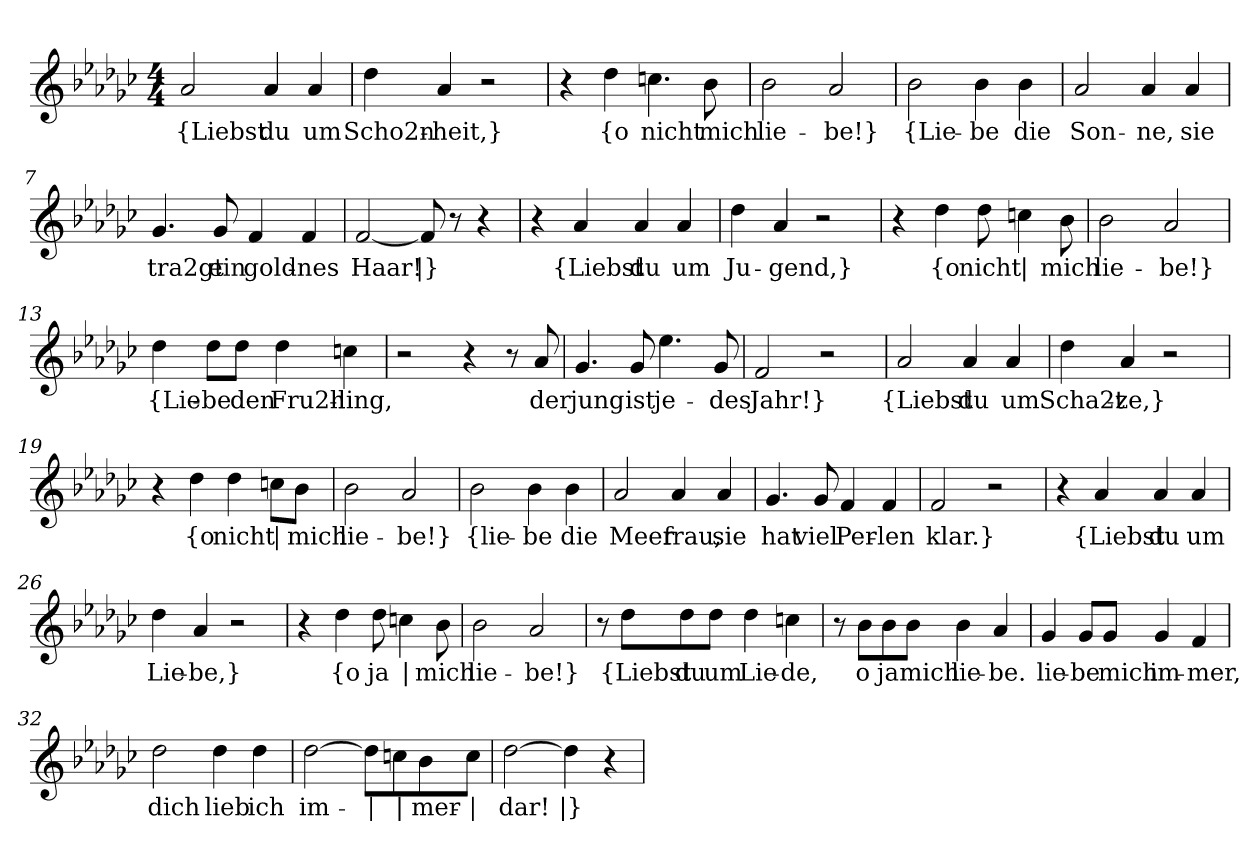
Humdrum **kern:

**kern	**text
*part1	*part1
*staff1	*staff1
*clefG2	*
*k[b-e-a-d-g-c-]	*
*M4/4	*
=1	=1
!	!LO:LY:b
2a-/	{Liebst
!	!LO:LY:b
4a-/	du
!	!LO:LY:b
4a-/	um
=2	=2
!	!LO:LY:b
4dd-\	Scho2n-
!	!LO:LY:b
4a-/	-heit,}
2r	.
=3	=3
4r	.
!	!LO:LY:b
4dd-\	{o
!	!LO:LY:b
4.ccn\	nicht
!	!LO:LY:b
8b-\	mich
=4	=4
!	!LO:LY:b
2b-\	lie-
!	!LO:LY:b
2a-/	-be!}
=5	=5
!	!LO:LY:b
2b-\	{Lie-
!	!LO:LY:b
4b-\	-be
!	!LO:LY:b
4b-\	die
=6	=6
!	!LO:LY:b
2a-/	Son-
!	!LO:LY:b
4a-/	-ne,
!	!LO:LY:b
4a-/	sie
!!LO:LB:g=z
=7	=7
!	!LO:LY:b
4.g-/	tra2gt
!	!LO:LY:b
8g-/	ein
!	!LO:LY:b
4f/	gold-
!	!LO:LY:b
4f/	-nes
=8	=8
!	!LO:LY:b
[2f/	Haar!
!	!LO:LY:b
8f/]	|}
8r	.
4r	.
=9	=9
4r	.
!	!LO:LY:b
4a-/	{Liebst
!	!LO:LY:b
4a-/	du
!	!LO:LY:b
4a-/	um
=10	=10
!	!LO:LY:b
4dd-\	Ju-
!	!LO:LY:b
4a-/	-gend,}
2r	.
=11	=11
4r	.
!	!LO:LY:b
4dd-\	{o
!	!LO:LY:b
8dd-\	nicht
!	!LO:LY:b
4ccn\	|
!	!LO:LY:b
8b-\	mich
=12	=12
!	!LO:LY:b
2b-\	lie-
!	!LO:LY:b
2a-/	-be!}
!!LO:LB:g=z
=13	=13
!	!LO:LY:b
4dd-\	{Lie-
!	!LO:LY:b
8dd-\L	-be
!	!LO:LY:b
8dd-\J	den
!	!LO:LY:b
4dd-\	Fru2h-
!	!LO:LY:b
4ccn\	-ling,
=14	=14
2r	.
4r	.
8r	.
!	!LO:LY:b
8a-/	der
=15	=15
!	!LO:LY:b
4.g-/	jung
!	!LO:LY:b
8g-/	ist
!	!LO:LY:b
4.ee-\	je-
!	!LO:LY:b
8g-/	-des
=16	=16
!	!LO:LY:b
2f/	Jahr!}
2r	.
=17	=17
!	!LO:LY:b
2a-/	{Liebst
!	!LO:LY:b
4a-/	du
!	!LO:LY:b
4a-/	um
=18	=18
!	!LO:LY:b
4dd-\	Scha2t-
!	!LO:LY:b
4a-/	-ze,}
2r	.
!!LO:LB:g=z
=19	=19
4r	.
!	!LO:LY:b
4dd-\	{o
!	!LO:LY:b
4dd-\	nicht
!	!LO:LY:b
8ccn\L	|
!	!LO:LY:b
8b-\J	mich
=20	=20
!	!LO:LY:b
2b-\	lie-
!	!LO:LY:b
2a-/	-be!}
=21	=21
!	!LO:LY:b
2b-\	{lie-
!	!LO:LY:b
4b-\	-be
!	!LO:LY:b
4b-\	die
=22	=22
!	!LO:LY:b
2a-/	Meer
!	!LO:LY:b
4a-/	-frau,
!	!LO:LY:b
4a-/	sie
=23	=23
!	!LO:LY:b
4.g-/	hat
!	!LO:LY:b
8g-/	viel
!	!LO:LY:b
4f/	Per-
!	!LO:LY:b
4f/	-len
=24	=24
!	!LO:LY:b
2f/	klar.}
2r	.
!!LO:LB:g=z
=25	=25
4r	.
!	!LO:LY:b
4a-/	{Liebst
!	!LO:LY:b
4a-/	du
!	!LO:LY:b
4a-/	um
=26	=26
!	!LO:LY:b
4dd-\	Lie-
!	!LO:LY:b
4a-/	-be,}
2r	.
=27	=27
4r	.
!	!LO:LY:b
4dd-\	{o
!	!LO:LY:b
8dd-\	ja
!	!LO:LY:b
4ccn\	|
!	!LO:LY:b
8b-\	mich
=28	=28
!	!LO:LY:b
2b-\	lie-
!	!LO:LY:b
2a-/	-be!}
=29	=29
8r	.
!	!LO:LY:b
8dd-\L	{Liebst
!	!LO:LY:b
8dd-\	du
!	!LO:LY:b
8dd-\J	um
!	!LO:LY:b
4dd-\	Lie-
!	!LO:LY:b
4ccn\	-de,
!!LO:LB:g=z
=30	=30
8r	.
!	!LO:LY:b
8b-\L	o
!	!LO:LY:b
8b-\	ja
!	!LO:LY:b
8b-\J	mich
!	!LO:LY:b
4b-\	lie-
!	!LO:LY:b
4a-/	-be.
=31	=31
!	!LO:LY:b
4g-/	lie-
!	!LO:LY:b
8g-/L	-be
!	!LO:LY:b
8g-/J	mich
!	!LO:LY:b
4g-/	im-
!	!LO:LY:b
4f/	-mer,
=32	=32
!	!LO:LY:b
2dd-\	dich
!	!LO:LY:b
4dd-\	lieb
!	!LO:LY:b
4dd-\	ich
=33	=33
!	!LO:LY:b
[2dd-\	im-
!	!LO:LY:b
8dd-\L]	|
!	!LO:LY:b
8ccn\	|
!	!LO:LY:b
8b-\	-mer-
!	!LO:LY:b
8cc\J	|
=34	=34
!	!LO:LY:b
[2dd-\	-dar!
!	!LO:LY:b
4dd-\]	|}
4r	.
=	=
*-	*-
